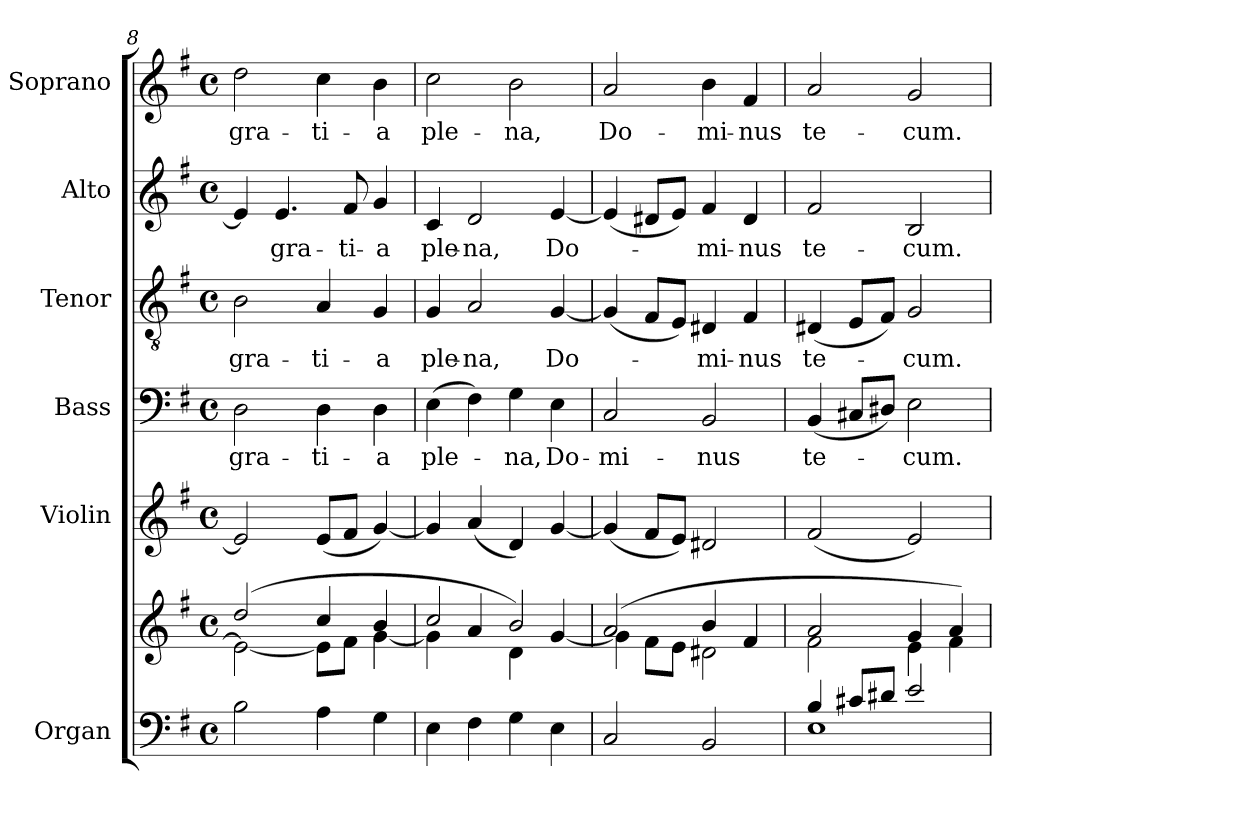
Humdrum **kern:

**kern	**kern	**kern	**kern	**text	**kern	**text	**kern	**text	**kern	**text
*part6	*part6	*part5	*part4	*part4	*part3	*part3	*part2	*part2	*part1	*part1
*staff7	*staff6	*staff5	*staff4	*staff4	*staff3	*staff3	*staff2	*staff2	*staff1	*staff1
*I"Organ	*	*I"Violin	*I"Bass	*	*I"Tenor	*	*I"Alto	*	*I"Soprano	*
*I'Org.	*	*I'Vln.	*I'B.	*	*I'T.	*	*I'A.	*	*I'S.	*
*clefF4	*clefG2	*clefG2	*clefF4	*	*clefGv2	*	*clefG2	*	*clefG2	*
*	*	*	*	*	*ITrd7c12	*	*	*	*	*
*k[f#]	*k[f#]	*k[f#]	*k[f#]	*	*k[f#]	*	*k[f#]	*	*k[f#]	*
*G:	*G:	*G:	*G:	*	*G:	*	*G:	*	*G:	*
*M4/4	*M4/4	*M4/4	*M4/4	*	*M4/4	*	*M4/4	*	*M4/4	*
*met(c)	*met(c)	*met(c)	*met(c)	*	*met(c)	*	*met(c)	*	*met(c)	*
=8	=8	=8	=8	=8	=8	=8	=8	=8	=8	=8
*	*^	*	*	*	*	*	*	*	*	*
!	!	!	!	!	!LO:LY:b:color=#000000	!	!	!	!	!	!
!	!	!	!	!	!	!	!LO:LY:b:color=#000000	!	!	!	!
!	!	!	!	!	!	!	!	!	!	!	!LO:LY:b:color=#000000
2Bi\	(2ddi/	2ei\_	2ei/]	2Di\	gra-	2BBi\	gra-	4ei/]	.	2ddi\	gra-
!	!	!	!	!	!	!	!	!	!LO:LY:b:color=#000000	!	!
.	.	.	.	.	.	.	.	4.ei/	gra-	.	.
!	!	!	!	!	!LO:LY:b:color=#000000	!	!	!	!	!	!
!	!	!	!	!	!	!	!LO:LY:b:color=#000000	!	!	!	!
!	!	!	!	!	!	!	!	!	!	!	!LO:LY:b:color=#000000
4Ai\	4cci/	8ei\L]	(8ei/L	4Di\	-ti-	4AAi/	-ti-	.	.	4cci\	-ti-
!	!	!	!	!	!	!	!	!	!LO:LY:b:color=#000000	!	!
.	.	8f#i\J	8f#i/J	.	.	.	.	8f#i/	-ti-	.	.
!	!	!	!	!	!LO:LY:b:color=#000000	!	!	!	!	!	!
!	!	!	!	!	!	!	!LO:LY:b:color=#000000	!	!	!	!
!	!	!	!	!	!	!	!	!	!LO:LY:b:color=#000000	!	!
!	!	!	!	!	!	!	!	!	!	!	!LO:LY:b:color=#000000
4Gi\	4bi/	[4gi\	[4gi/)	4Di\	-a	4GGi/	-a	4gi/	-a	4bi\	-a
!!LO:LB:g=z
=9	=9	=9	=9	=9	=9	=9	=9	=9	=9	=9	=9
!	!	!	!	!	!LO:LY:b:color=#000000	!	!	!	!	!	!
!	!	!	!	!	!	!	!LO:LY:b:color=#000000	!	!	!	!
!	!	!	!	!	!	!	!	!	!LO:LY:b:color=#000000	!	!
!	!	!	!	!	!	!	!	!	!	!	!LO:LY:b:color=#000000
4Ei\	2cci/	4gi\]	4gi/]	(4Ei\	ple-	4GGi/	ple-	4ci/	ple-	2cci\	ple-
!	!	!	!	!	!	!	!LO:LY:b:color=#000000	!	!	!	!
!	!	!	!	!	!	!	!	!	!LO:LY:b:color=#000000	!	!
4F#i\	.	4ai/	(4ai/	4F#i\)	.	2AAi/	-na,	2di/	-na,	.	.
!	!	!	!	!	!LO:LY:b:color=#000000	!	!	!	!	!	!
!	!	!	!	!	!	!	!	!	!	!	!LO:LY:b:color=#000000
4Gi\	2bi/)	4di\	4di/)	4Gi\	-na,	.	.	.	.	2bi\	-na,
!	!	!	!	!	!LO:LY:b:color=#000000	!	!	!	!	!	!
!	!	!	!	!	!	!	!LO:LY:b:color=#000000	!	!	!	!
!	!	!	!	!	!	!	!	!	!LO:LY:b:color=#000000	!	!
4Ei\	.	[4gi/	[4gi/	4Ei\	Do-	[4GGi/	Do-	[4ei/	Do-	.	.
=10	=10	=10	=10	=10	=10	=10	=10	=10	=10	=10	=10
!	!	!	!	!	!LO:LY:b:color=#000000	!	!	!	!	!	!
!	!	!	!	!	!	!	!	!	!	!	!LO:LY:b:color=#000000
2Ci/	(2ai/	4gi\]	(4gi/]	2Ci/	-mi-	(4GGi/]	.	(4ei/]	.	2ai/	Do-
.	.	8f#i\L	8f#i/L	.	.	8FF#i/L	.	8d#Xi/L	.	.	.
.	.	8ei\J	8ei/J)	.	.	8EEi/J)	.	8ei/J)	.	.	.
!	!	!	!	!	!LO:LY:b:color=#000000	!	!	!	!	!	!
!	!	!	!	!	!	!	!LO:LY:b:color=#000000	!	!	!	!
!	!	!	!	!	!	!	!	!	!LO:LY:b:color=#000000	!	!
!	!	!	!	!	!	!	!	!	!	!	!LO:LY:b:color=#000000
2BBi/	4bi/	2d#Xi\	2d#Xi/	2BBi/	-nus	4DD#Xi/	-mi-	4f#i/	-mi-	4bi\	-mi-
!	!	!	!	!	!	!	!LO:LY:b:color=#000000	!	!	!	!
!	!	!	!	!	!	!	!	!	!LO:LY:b:color=#000000	!	!
!	!	!	!	!	!	!	!	!	!	!	!LO:LY:b:color=#000000
.	4f#i/	.	.	.	.	4FF#i/	-nus	4d#i/	-nus	4f#i/	-nus
=11	=11	=11	=11	=11	=11	=11	=11	=11	=11	=11	=11
*^	*	*	*	*	*	*	*	*	*	*	*
!	!	!	!	!	!	!LO:LY:b:color=#000000	!	!	!	!	!	!
!	!	!	!	!	!	!	!	!LO:LY:b:color=#000000	!	!	!	!
!	!	!	!	!	!	!	!	!	!	!LO:LY:b:color=#000000	!	!
!	!	!	!	!	!	!	!	!	!	!	!	!LO:LY:b:color=#000000
4Bi/	1Ei	2ai/	2f#i\	(2f#i/	(4BBi/	te-	(4DD#Xi/	te-	2f#i/	te-	2ai/	te-
8c#Xi/L	.	.	.	.	8C#Xi/L	.	8EEi/L	.	.	.	.	.
8d#Xi/J	.	.	.	.	8D#Xi/J)	.	8FF#i/J)	.	.	.	.	.
!	!	!	!	!	!	!LO:LY:b:color=#000000	!	!	!	!	!	!
!	!	!	!	!	!	!	!	!LO:LY:b:color=#000000	!	!	!	!
!	!	!	!	!	!	!	!	!	!	!LO:LY:b:color=#000000	!	!
!	!	!	!	!	!	!	!	!	!	!	!	!LO:LY:b:color=#000000
2ei/	.	4gi/	4ei\	2ei/)	2Ei\	-cum.	2GGi/	-cum.	2Bi/	-cum.	2gi/	-cum.
.	.	4ai/)	4f#i\	.	.	.	.	.	.	.	.	.
*v	*v	*	*	*	*	*	*	*	*	*	*	*
*	*v	*v	*	*	*	*	*	*	*	*	*
=	=	=	=	=	=	=	=	=	=	=
*-	*-	*-	*-	*-	*-	*-	*-	*-	*-	*-
